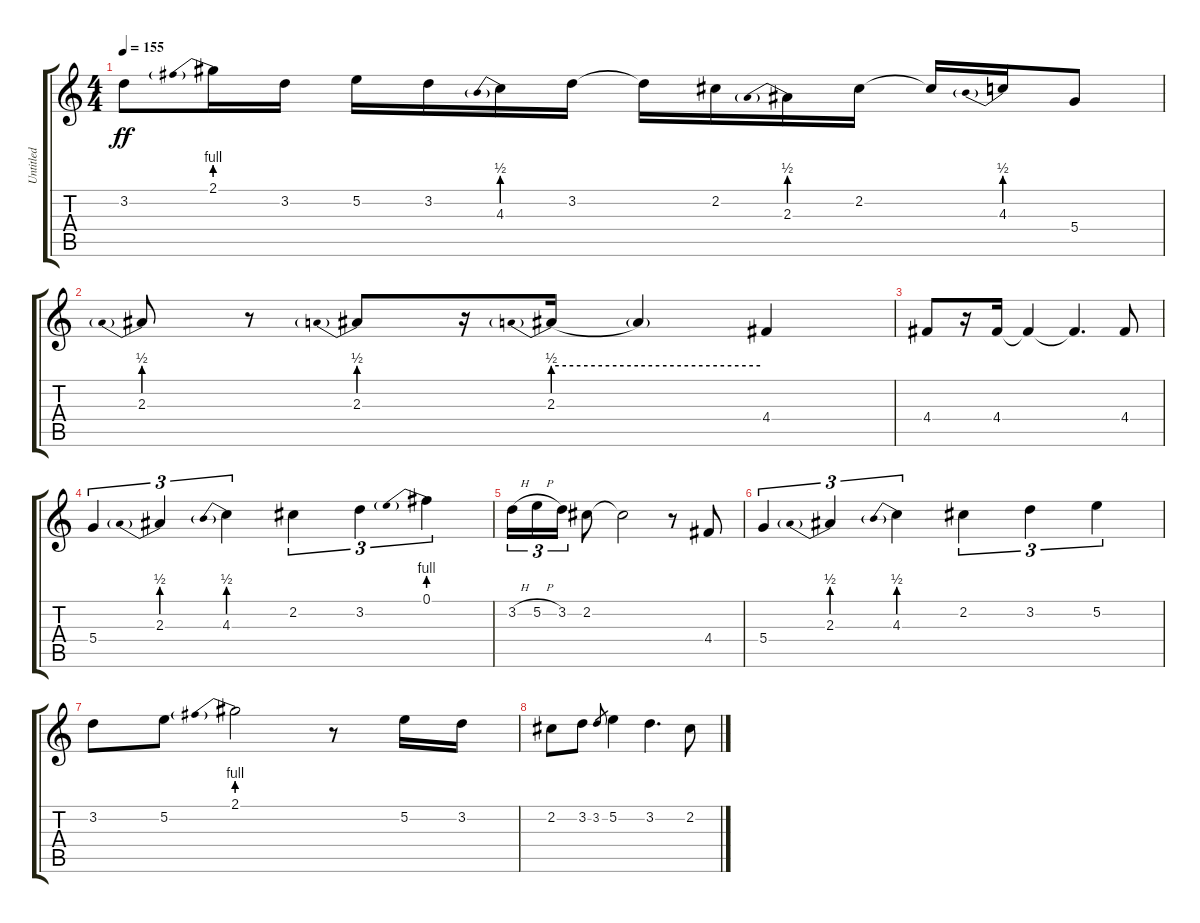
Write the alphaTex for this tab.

\track ("Untitled" "Untitled") {instrument acousticguitarsteel}
\staff {score tabs}
\tuning (E4 B3 G3 D3 A2 E2) {hide}
\ts (4 4)
\tempo 155
\clef g2
\ks c
3.2.8{dy ff} 2.1{be (prebend 0 4 60 4)}.16 3.2.16 5.2.16 3.2.16 4.3{be (prebend 0 2 60 2)}.16 3.2.16 3.2{t}.16 2.2.16 2.3{be (prebend 0 2 60 2)}.16 2.2.16 2.2{t}.16 4.3{be (prebend 0 2 60 2)}.16 5.4.8 |
2.3{be (prebend 0 2 60 2)}.8 r.8 2.3{be (prebend 0 2 60 2)}.8 r.16 2.3{be (prebend 0 2 60 2)}.16 2.3{be (hold 0 2 60 2) t}.4 4.4.4 |
4.4.8 r.16 4.4.16 4.4{t}.4 4.4{t}.4{d} 4.4.8 |
5.4.4{tu (3 2)} 2.3{be (prebend 0 2 60 2)}.4{tu (3 2)} 4.3{be (prebend 0 2 60 2)}.4{tu (3 2)} 2.2.4{tu (3 2)} 3.2.4{tu (3 2)} 0.1{be (prebend 0 4 60 4)}.4{tu (3 2)} |
3.2{h}.16{tu (3 2)} 5.2{h}.16{tu (3 2)} 3.2.16{tu (3 2)} 2.2.8 2.2{t}.2 r.8 4.4.8 |
5.4.4{tu (3 2)} 2.3{be (prebend 0 2 60 2)}.4{tu (3 2)} 4.3{be (prebend 0 2 60 2)}.4{tu (3 2)} 2.2.4{tu (3 2)} 3.2.4{tu (3 2)} 5.2.4{tu (3 2)} |
3.2.8 5.2.8 2.1{be (prebend 0 4 60 4)}.2 r.8 5.2.16 3.2.16 |
2.2.8 3.2.8 3.2.8{gr} 5.2.4 3.2.4{d} 2.2.8
